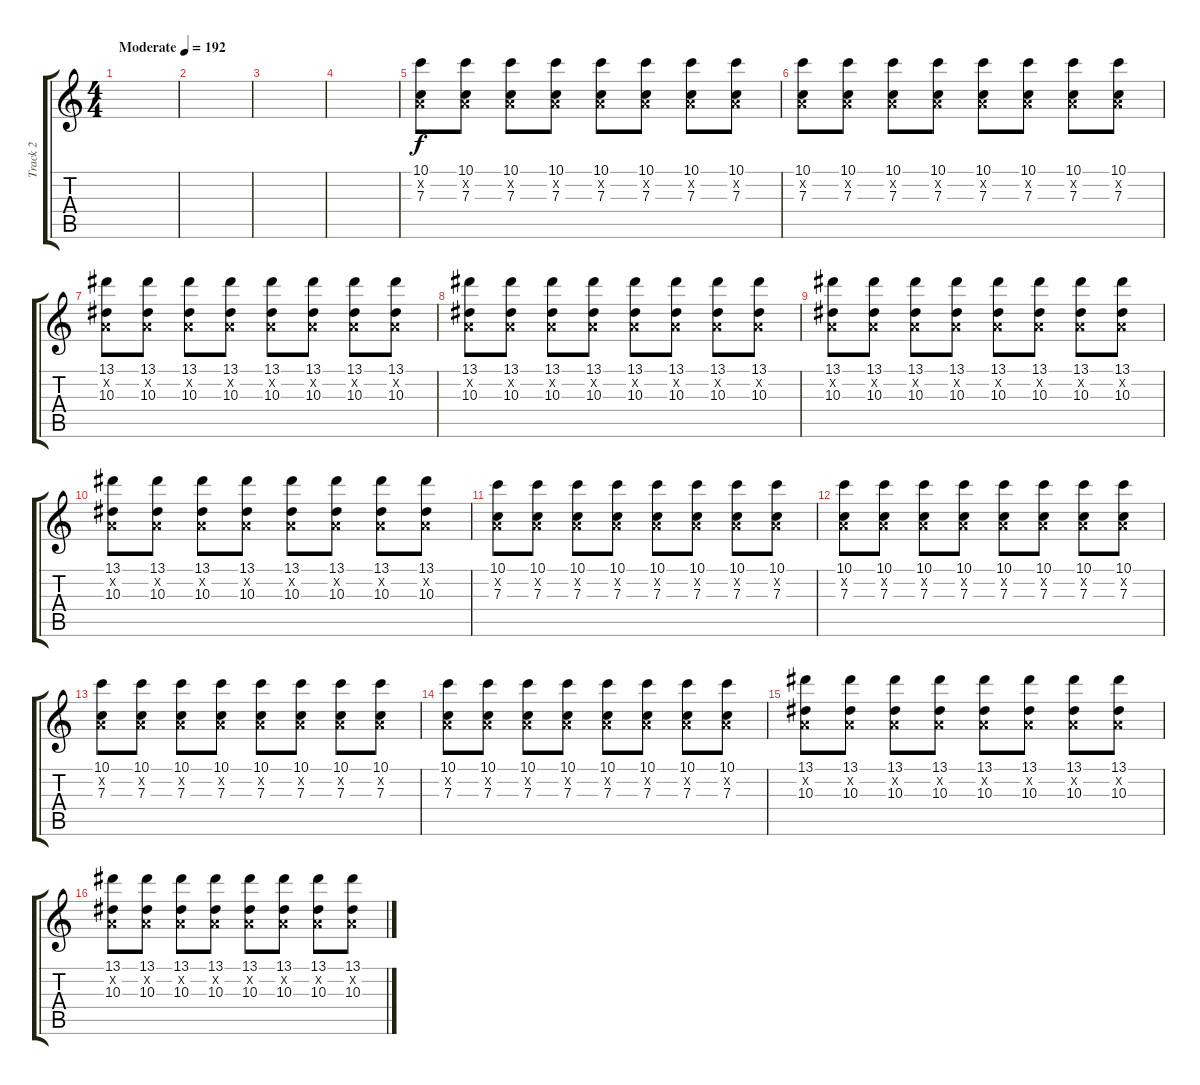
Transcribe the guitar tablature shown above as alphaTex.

\track ("Track 2" "Track 2") {instrument distortionguitar}
\staff {score tabs}
\tuning (D4 A3 F3 C3 G2 C2) {hide}
\ts (4 4)
\tempo (192 "Moderate")
\clef g2
\ks c
|
|
|
|
(10.1 0.2{x} 7.3).8 (10.1 0.2{x} 7.3).8 (10.1 0.2{x} 7.3).8 (10.1 0.2{x} 7.3).8 (10.1 0.2{x} 7.3).8 (10.1 0.2{x} 7.3).8 (10.1 0.2{x} 7.3).8 (10.1 0.2{x} 7.3).8 |
(10.1 0.2{x} 7.3).8 (10.1 0.2{x} 7.3).8 (10.1 0.2{x} 7.3).8 (10.1 0.2{x} 7.3).8 (10.1 0.2{x} 7.3).8 (10.1 0.2{x} 7.3).8 (10.1 0.2{x} 7.3).8 (10.1 0.2{x} 7.3).8 |
(13.1 0.2{x} 10.3).8 (13.1 0.2{x} 10.3).8 (13.1 0.2{x} 10.3).8 (13.1 0.2{x} 10.3).8 (13.1 0.2{x} 10.3).8 (13.1 0.2{x} 10.3).8 (13.1 0.2{x} 10.3).8 (13.1 0.2{x} 10.3).8 |
(13.1 0.2{x} 10.3).8 (13.1 0.2{x} 10.3).8 (13.1 0.2{x} 10.3).8 (13.1 0.2{x} 10.3).8 (13.1 0.2{x} 10.3).8 (13.1 0.2{x} 10.3).8 (13.1 0.2{x} 10.3).8 (13.1 0.2{x} 10.3).8 |
(13.1 0.2{x} 10.3).8 (13.1 0.2{x} 10.3).8 (13.1 0.2{x} 10.3).8 (13.1 0.2{x} 10.3).8 (13.1 0.2{x} 10.3).8 (13.1 0.2{x} 10.3).8 (13.1 0.2{x} 10.3).8 (13.1 0.2{x} 10.3).8 |
(13.1 0.2{x} 10.3).8 (13.1 0.2{x} 10.3).8 (13.1 0.2{x} 10.3).8 (13.1 0.2{x} 10.3).8 (13.1 0.2{x} 10.3).8 (13.1 0.2{x} 10.3).8 (13.1 0.2{x} 10.3).8 (13.1 0.2{x} 10.3).8 |
(10.1 0.2{x} 7.3).8 (10.1 0.2{x} 7.3).8 (10.1 0.2{x} 7.3).8 (10.1 0.2{x} 7.3).8 (10.1 0.2{x} 7.3).8 (10.1 0.2{x} 7.3).8 (10.1 0.2{x} 7.3).8 (10.1 0.2{x} 7.3).8 |
(10.1 0.2{x} 7.3).8 (10.1 0.2{x} 7.3).8 (10.1 0.2{x} 7.3).8 (10.1 0.2{x} 7.3).8 (10.1 0.2{x} 7.3).8 (10.1 0.2{x} 7.3).8 (10.1 0.2{x} 7.3).8 (10.1 0.2{x} 7.3).8 |
(10.1 0.2{x} 7.3).8 (10.1 0.2{x} 7.3).8 (10.1 0.2{x} 7.3).8 (10.1 0.2{x} 7.3).8 (10.1 0.2{x} 7.3).8 (10.1 0.2{x} 7.3).8 (10.1 0.2{x} 7.3).8 (10.1 0.2{x} 7.3).8 |
(10.1 0.2{x} 7.3).8 (10.1 0.2{x} 7.3).8 (10.1 0.2{x} 7.3).8 (10.1 0.2{x} 7.3).8 (10.1 0.2{x} 7.3).8 (10.1 0.2{x} 7.3).8 (10.1 0.2{x} 7.3).8 (10.1 0.2{x} 7.3).8 |
(13.1 0.2{x} 10.3).8 (13.1 0.2{x} 10.3).8 (13.1 0.2{x} 10.3).8 (13.1 0.2{x} 10.3).8 (13.1 0.2{x} 10.3).8 (13.1 0.2{x} 10.3).8 (13.1 0.2{x} 10.3).8 (13.1 0.2{x} 10.3).8 |
(13.1 0.2{x} 10.3).8 (13.1 0.2{x} 10.3).8 (13.1 0.2{x} 10.3).8 (13.1 0.2{x} 10.3).8 (13.1 0.2{x} 10.3).8 (13.1 0.2{x} 10.3).8 (13.1 0.2{x} 10.3).8 (13.1 0.2{x} 10.3).8
